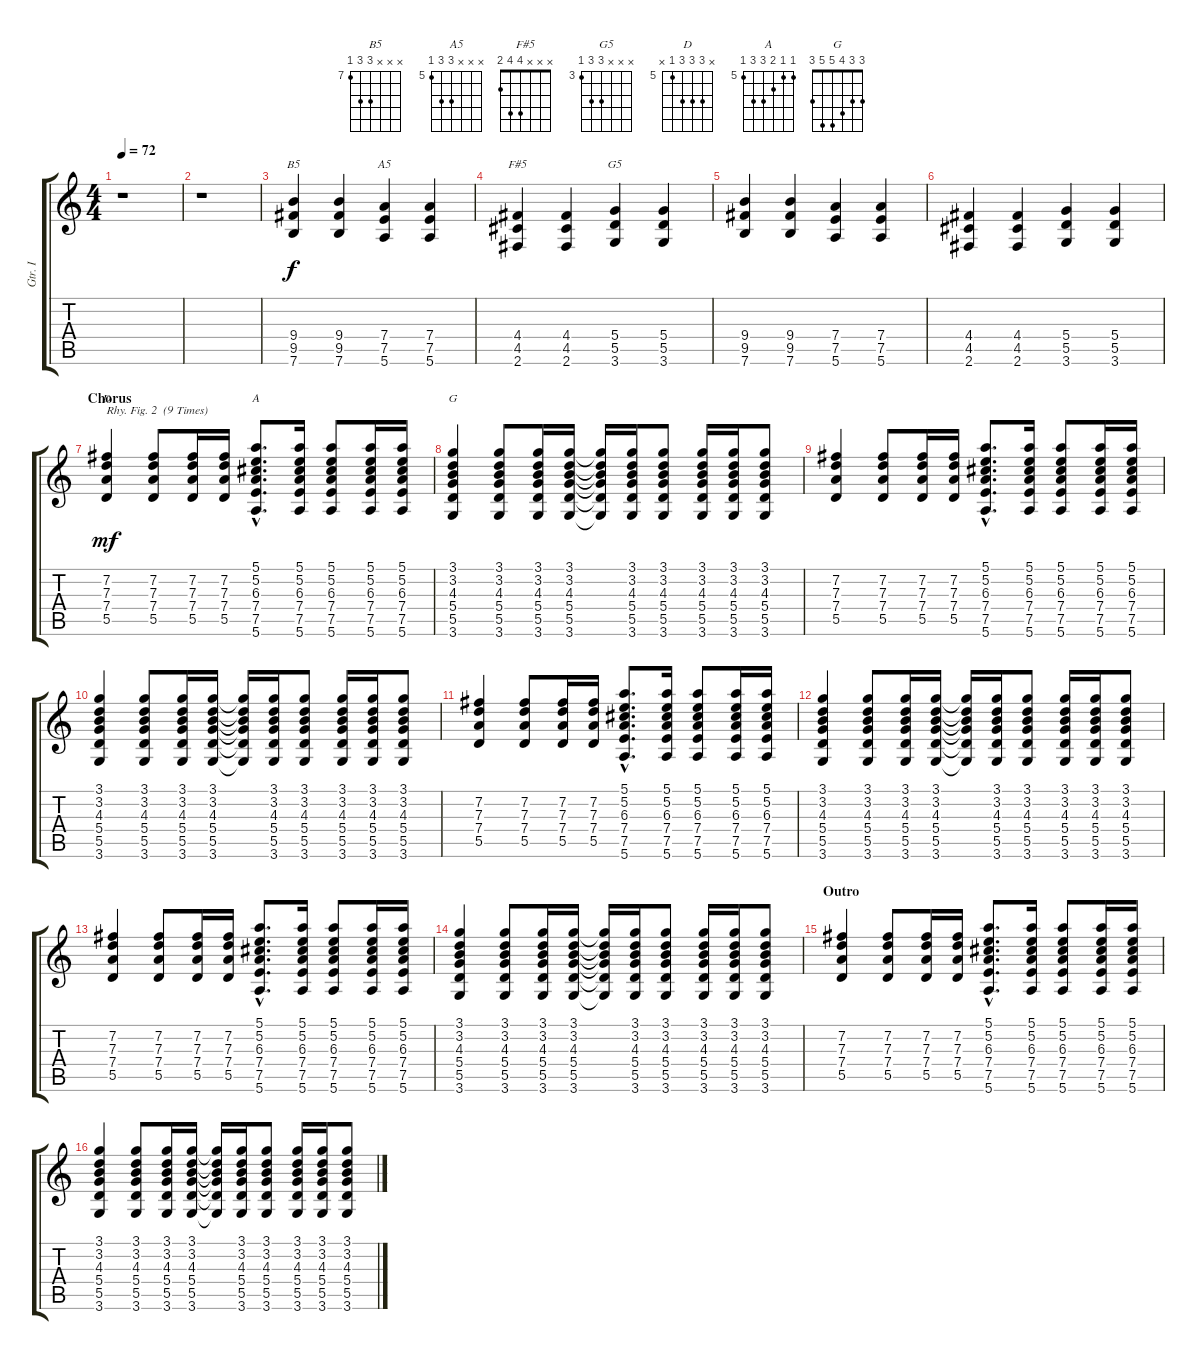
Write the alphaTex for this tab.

\track ("Gtr. I" "Gtr. I") {instrument distortionguitar}
\staff {score tabs}
\tuning (E4 B3 G3 D3 A2 E2) {hide}
\chord ("B5" x x x 9 9 7) {firstfret 7}
\chord ("A5" x x x 7 7 5) {firstfret 5}
\chord ("F#5" x x x 4 4 2)
\chord ("G5" x x x 5 5 3) {firstfret 3}
\chord ("D" x 7 7 7 5 x) {firstfret 5}
\chord ("A" 5 5 6 7 7 5) {firstfret 5}
\chord ("G" 3 3 4 5 5 3)
\ts (4 4)
\tempo 72
\clef g2
\ks c
r.1{dy f} |
r.1 |
(9.4 9.5 7.6).4{ch "B5"} (9.4 9.5 7.6).4 (7.4 7.5 5.6).4{ch "A5"} (7.4 7.5 5.6).4 |
(4.4 4.5 2.6).4{ch "F#5"} (4.4 4.5 2.6).4 (5.4 5.5 3.6).4{ch "G5"} (5.4 5.5 3.6).4 |
(9.4 9.5 7.6).4 (9.4 9.5 7.6).4 (7.4 7.5 5.6).4 (7.4 7.5 5.6).4 |
(4.4 4.5 2.6).4 (4.4 4.5 2.6).4 (5.4 5.5 3.6).4 (5.4 5.5 3.6).4 |
\section ("" "Chorus")
(7.2 7.3 7.4 5.5).4{ch "D" txt "Rhy. Fig. 2  (9 Times)" dy mf} (7.2 7.3 7.4 5.5).8 (7.2 7.3 7.4 5.5).16 (7.2 7.3 7.4 5.5).16 (5.1{hac} 5.2{hac} 6.3{hac} 7.4{hac} 7.5{hac} 5.6{hac}).8{d ch "A"} (5.1 5.2 6.3 7.4 7.5 5.6).16 (5.1 5.2 6.3 7.4 7.5 5.6).8 (5.1 5.2 6.3 7.4 7.5 5.6).16 (5.1 5.2 6.3 7.4 7.5 5.6).16 |
(3.1 3.2 4.3 5.4 5.5 3.6).4{ch "G"} (3.1 3.2 4.3 5.4 5.5 3.6).8 (3.1 3.2 4.3 5.4 5.5 3.6).16 (3.1 3.2 4.3 5.4 5.5 3.6).16 (3.1{t} 3.2{t} 4.3{t} 5.4{t} 5.5{t} 3.6{t}).16 (3.1 3.2 4.3 5.4 5.5 3.6).16 (3.1 3.2 4.3 5.4 5.5 3.6).8 (3.1 3.2 4.3 5.4 5.5 3.6).16 (3.1 3.2 4.3 5.4 5.5 3.6).16 (3.1 3.2 4.3 5.4 5.5 3.6).8 |
(7.2 7.3 7.4 5.5).4 (7.2 7.3 7.4 5.5).8 (7.2 7.3 7.4 5.5).16 (7.2 7.3 7.4 5.5).16 (5.1{hac} 5.2{hac} 6.3{hac} 7.4{hac} 7.5{hac} 5.6{hac}).8{d} (5.1 5.2 6.3 7.4 7.5 5.6).16 (5.1 5.2 6.3 7.4 7.5 5.6).8 (5.1 5.2 6.3 7.4 7.5 5.6).16 (5.1 5.2 6.3 7.4 7.5 5.6).16 |
(3.1 3.2 4.3 5.4 5.5 3.6).4 (3.1 3.2 4.3 5.4 5.5 3.6).8 (3.1 3.2 4.3 5.4 5.5 3.6).16 (3.1 3.2 4.3 5.4 5.5 3.6).16 (3.1{t} 3.2{t} 4.3{t} 5.4{t} 5.5{t} 3.6{t}).16 (3.1 3.2 4.3 5.4 5.5 3.6).16 (3.1 3.2 4.3 5.4 5.5 3.6).8 (3.1 3.2 4.3 5.4 5.5 3.6).16 (3.1 3.2 4.3 5.4 5.5 3.6).16 (3.1 3.2 4.3 5.4 5.5 3.6).8 |
(7.2 7.3 7.4 5.5).4 (7.2 7.3 7.4 5.5).8 (7.2 7.3 7.4 5.5).16 (7.2 7.3 7.4 5.5).16 (5.1{hac} 5.2{hac} 6.3{hac} 7.4{hac} 7.5{hac} 5.6{hac}).8{d} (5.1 5.2 6.3 7.4 7.5 5.6).16 (5.1 5.2 6.3 7.4 7.5 5.6).8 (5.1 5.2 6.3 7.4 7.5 5.6).16 (5.1 5.2 6.3 7.4 7.5 5.6).16 |
(3.1 3.2 4.3 5.4 5.5 3.6).4 (3.1 3.2 4.3 5.4 5.5 3.6).8 (3.1 3.2 4.3 5.4 5.5 3.6).16 (3.1 3.2 4.3 5.4 5.5 3.6).16 (3.1{t} 3.2{t} 4.3{t} 5.4{t} 5.5{t} 3.6{t}).16 (3.1 3.2 4.3 5.4 5.5 3.6).16 (3.1 3.2 4.3 5.4 5.5 3.6).8 (3.1 3.2 4.3 5.4 5.5 3.6).16 (3.1 3.2 4.3 5.4 5.5 3.6).16 (3.1 3.2 4.3 5.4 5.5 3.6).8 |
(7.2 7.3 7.4 5.5).4 (7.2 7.3 7.4 5.5).8 (7.2 7.3 7.4 5.5).16 (7.2 7.3 7.4 5.5).16 (5.1{hac} 5.2{hac} 6.3{hac} 7.4{hac} 7.5{hac} 5.6{hac}).8{d} (5.1 5.2 6.3 7.4 7.5 5.6).16 (5.1 5.2 6.3 7.4 7.5 5.6).8 (5.1 5.2 6.3 7.4 7.5 5.6).16 (5.1 5.2 6.3 7.4 7.5 5.6).16 |
(3.1 3.2 4.3 5.4 5.5 3.6).4 (3.1 3.2 4.3 5.4 5.5 3.6).8 (3.1 3.2 4.3 5.4 5.5 3.6).16 (3.1 3.2 4.3 5.4 5.5 3.6).16 (3.1{t} 3.2{t} 4.3{t} 5.4{t} 5.5{t} 3.6{t}).16 (3.1 3.2 4.3 5.4 5.5 3.6).16 (3.1 3.2 4.3 5.4 5.5 3.6).8 (3.1 3.2 4.3 5.4 5.5 3.6).16 (3.1 3.2 4.3 5.4 5.5 3.6).16 (3.1 3.2 4.3 5.4 5.5 3.6).8 |
\section ("" "Outro")
(7.2 7.3 7.4 5.5).4 (7.2 7.3 7.4 5.5).8 (7.2 7.3 7.4 5.5).16 (7.2 7.3 7.4 5.5).16 (5.1{hac} 5.2{hac} 6.3{hac} 7.4{hac} 7.5{hac} 5.6{hac}).8{d} (5.1 5.2 6.3 7.4 7.5 5.6).16 (5.1 5.2 6.3 7.4 7.5 5.6).8 (5.1 5.2 6.3 7.4 7.5 5.6).16 (5.1 5.2 6.3 7.4 7.5 5.6).16 |
(3.1 3.2 4.3 5.4 5.5 3.6).4 (3.1 3.2 4.3 5.4 5.5 3.6).8 (3.1 3.2 4.3 5.4 5.5 3.6).16 (3.1 3.2 4.3 5.4 5.5 3.6).16 (3.1{t} 3.2{t} 4.3{t} 5.4{t} 5.5{t} 3.6{t}).16 (3.1 3.2 4.3 5.4 5.5 3.6).16 (3.1 3.2 4.3 5.4 5.5 3.6).8 (3.1 3.2 4.3 5.4 5.5 3.6).16 (3.1 3.2 4.3 5.4 5.5 3.6).16 (3.1 3.2 4.3 5.4 5.5 3.6).8
